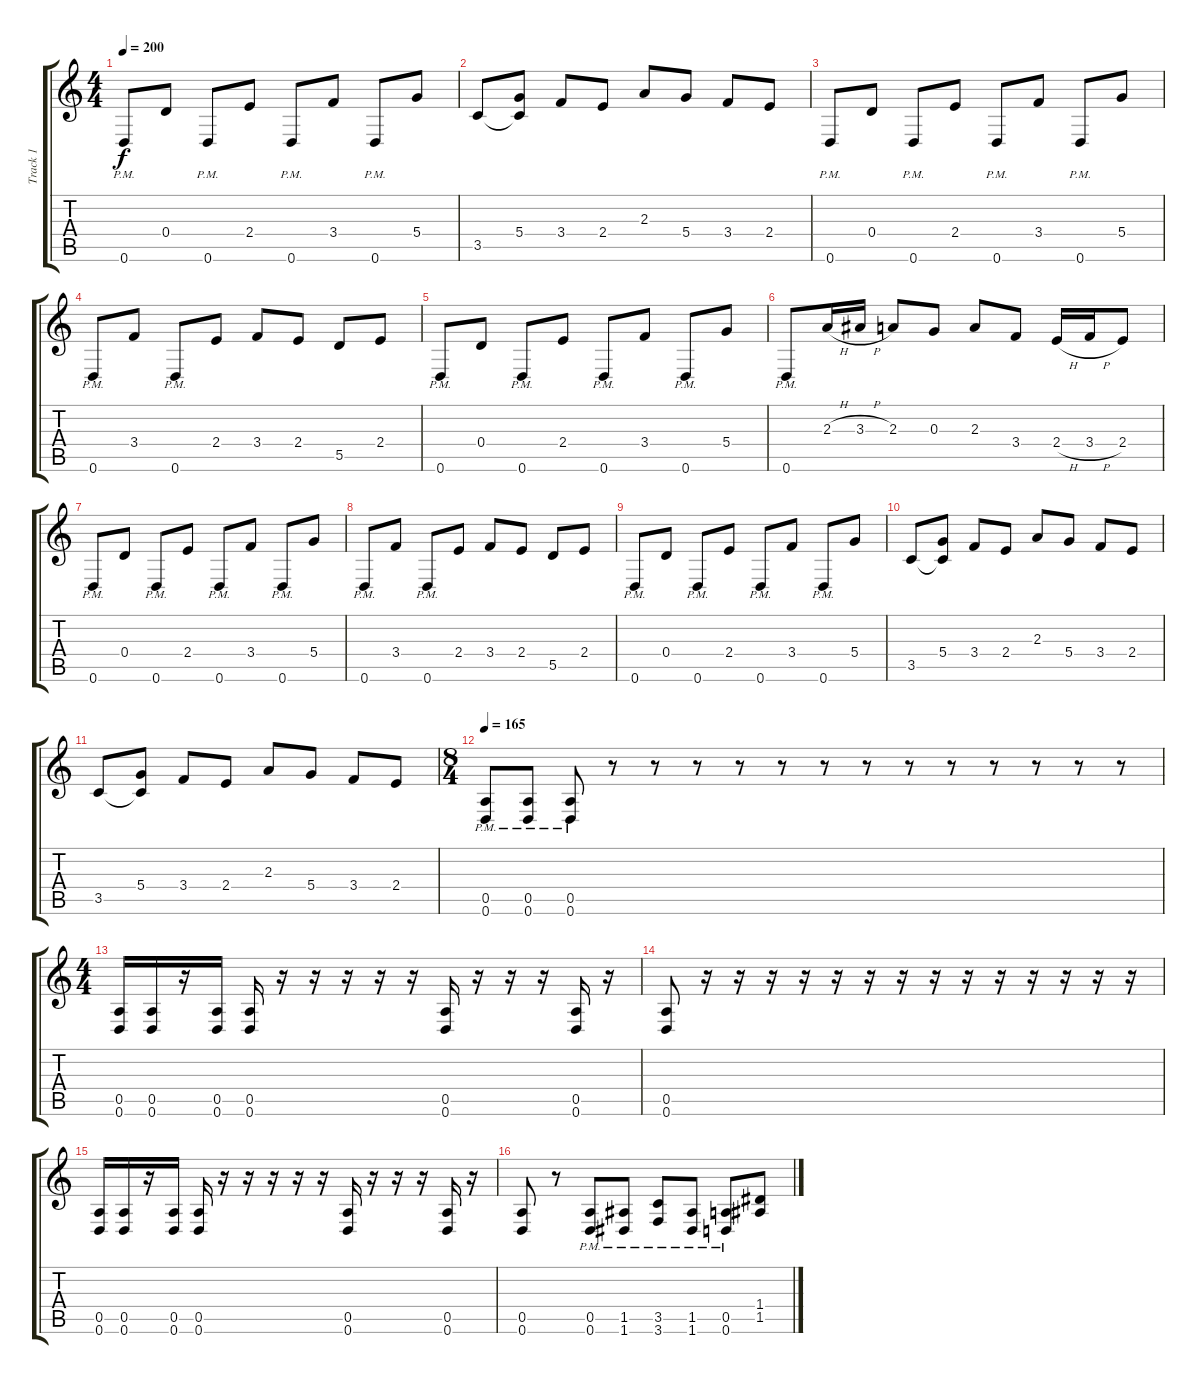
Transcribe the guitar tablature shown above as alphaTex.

\track ("Track 1" "Track 1") {instrument distortionguitar}
\staff {score tabs}
\tuning (E4 B3 G3 D3 A2 D2) {hide}
\ts (4 4)
\tempo 200
\clef g2
\ks c
0.6{pm}.8{dy f} 0.4.8 0.6{pm}.8 2.4.8 0.6{pm}.8 3.4.8 0.6{pm}.8 5.4.8 |
3.5.8 (5.4 3.5{t}).8 3.4.8 2.4.8 2.3.8 5.4.8 3.4.8 2.4.8 |
0.6{pm}.8 0.4.8 0.6{pm}.8 2.4.8 0.6{pm}.8 3.4.8 0.6{pm}.8 5.4.8 |
0.6{pm}.8 3.4.8 0.6{pm}.8 2.4.8 3.4.8 2.4.8 5.5.8 2.4.8 |
0.6{pm}.8 0.4.8 0.6{pm}.8 2.4.8 0.6{pm}.8 3.4.8 0.6{pm}.8 5.4.8 |
0.6{pm}.8 2.3{h}.16 3.3{h}.16 2.3.8 0.3.8 2.3.8 3.4.8 2.4{h}.16 3.4{h}.16 2.4.8 |
0.6{pm}.8 0.4.8 0.6{pm}.8 2.4.8 0.6{pm}.8 3.4.8 0.6{pm}.8 5.4.8 |
0.6{pm}.8 3.4.8 0.6{pm}.8 2.4.8 3.4.8 2.4.8 5.5.8 2.4.8 |
0.6{pm}.8 0.4.8 0.6{pm}.8 2.4.8 0.6{pm}.8 3.4.8 0.6{pm}.8 5.4.8 |
3.5.8 (5.4 3.5{t}).8 3.4.8 2.4.8 2.3.8 5.4.8 3.4.8 2.4.8 |
3.5.8 (5.4 3.5{t}).8 3.4.8 2.4.8 2.3.8 5.4.8 3.4.8 2.4.8 |
\ts (8 4)
\tempo 165
(0.5{pm} 0.6{pm}).8 (0.5{pm} 0.6{pm}).8 (0.5{pm} 0.6{pm}).8 r.8 r.8 r.8 r.8 r.8 r.8 r.8 r.8 r.8 r.8 r.8 r.8 r.8 |
\ts (4 4)
(0.5 0.6).16 (0.5 0.6).16 r.16 (0.5 0.6).16 (0.5 0.6).16 r.16 r.16 r.16 r.16 r.16 (0.5 0.6).16 r.16 r.16 r.16 (0.5 0.6).16 r.16 |
(0.5 0.6).8 r.16 r.16 r.16 r.16 r.16 r.16 r.16 r.16 r.16 r.16 r.16 r.16 r.16 r.16 |
(0.5 0.6).16 (0.5 0.6).16 r.16 (0.5 0.6).16 (0.5 0.6).16 r.16 r.16 r.16 r.16 r.16 (0.5 0.6).16 r.16 r.16 r.16 (0.5 0.6).16 r.16 |
(0.5 0.6).8 r.8 (0.5{pm} 0.6{pm}).8 (1.5{pm} 1.6{pm}).8 (3.5{pm} 3.6{pm}).8 (1.5{pm} 1.6{pm}).8 (0.5{pm} 0.6{pm}).8 (1.4 1.5).8
